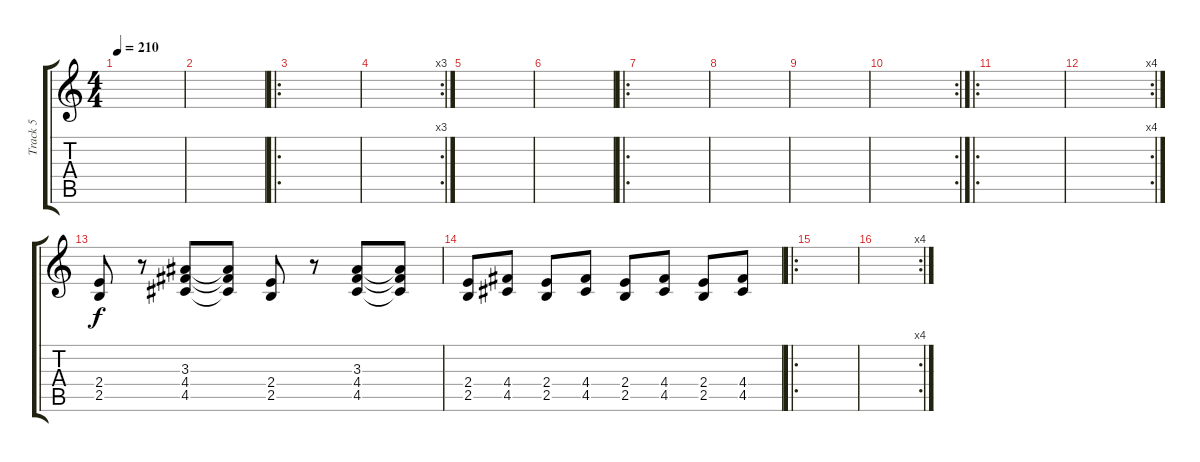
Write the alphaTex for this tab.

\track ("Track 5" "Track 5") {instrument electricguitarjazz}
\staff {score tabs}
\tuning (E4 B3 G3 D3 A2 E2) {hide}
\ts (4 4)
\tempo 210
\clef g2
\ks c
|
|
\ro
|
\rc 3
|
|
|
\ro
|
|
|
\rc 2
|
\ro
|
\rc 4
|
(2.4 2.5).8 r.8 (3.3 4.4 4.5).8 (3.3{t} 4.4{t} 4.5{t}).8 (2.4 2.5).8 r.8 (3.3 4.4 4.5).8 (3.3{t} 4.4{t} 4.5{t}).8 |
(2.4 2.5).8 (4.4 4.5).8 (2.4 2.5).8 (4.4 4.5).8 (2.4 2.5).8 (4.4 4.5).8 (2.4 2.5).8 (4.4 4.5).8 |
\ro
|
\rc 4
